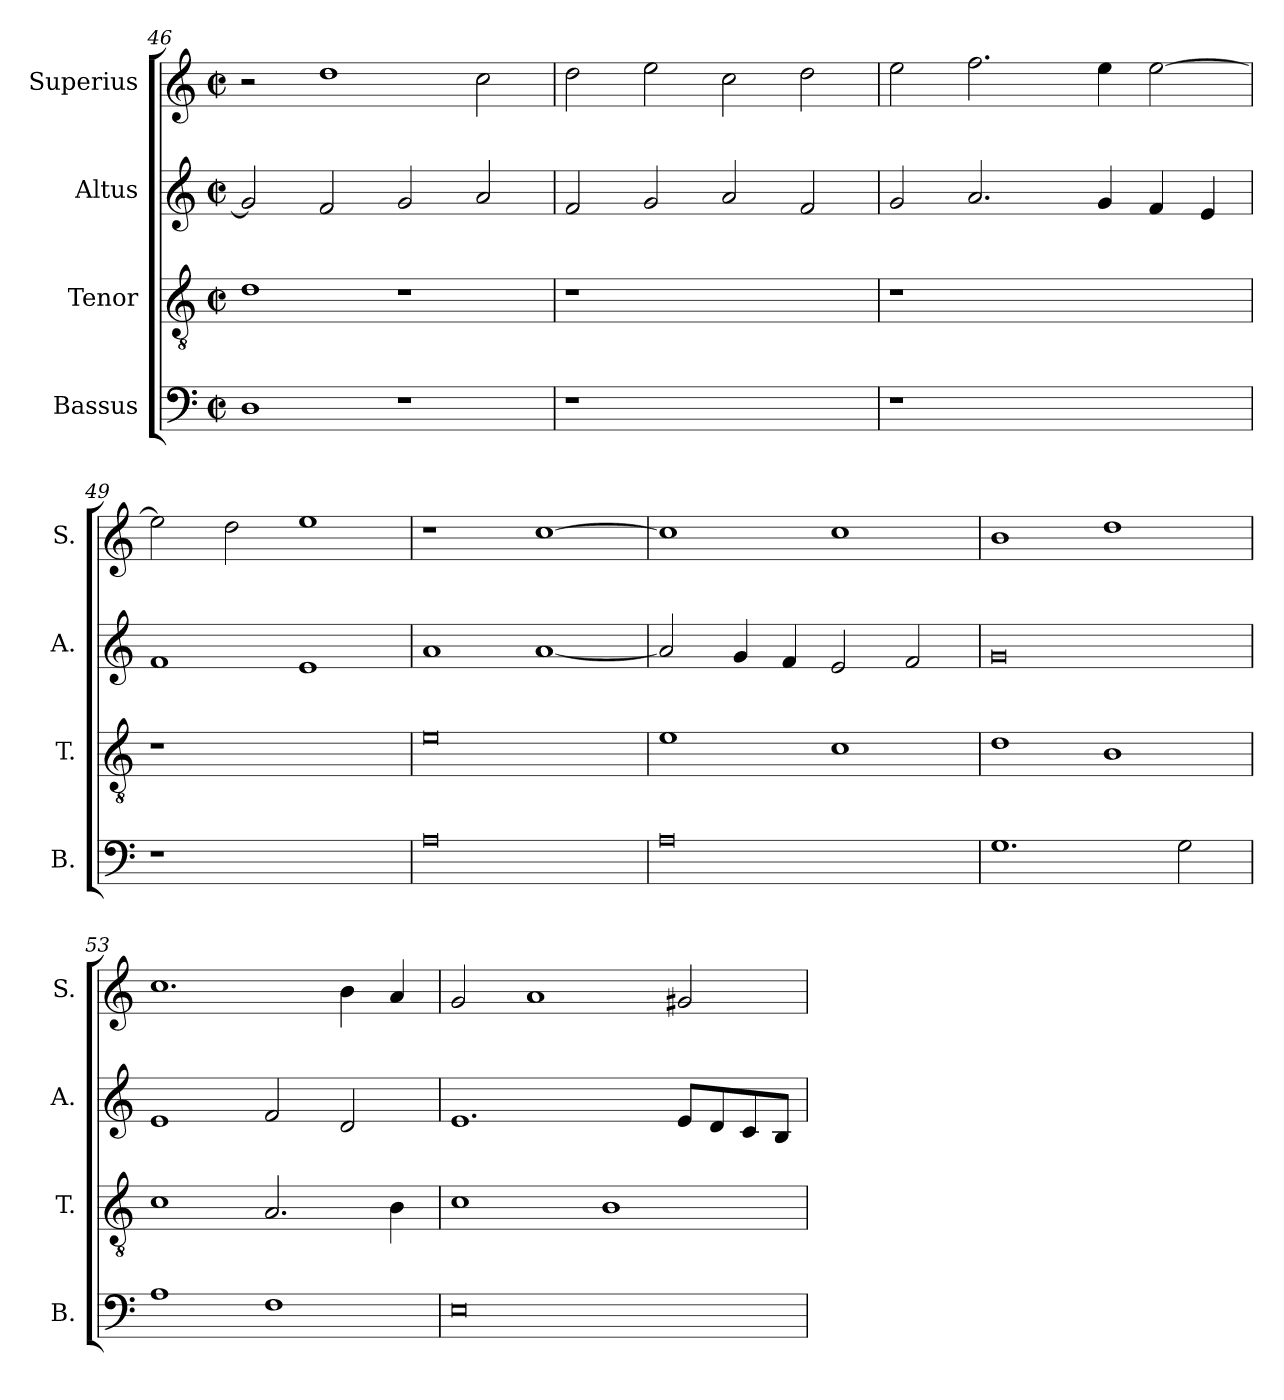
**kern	**kern	**kern	**kern
*part4	*part3	*part2	*part1
*staff4	*staff3	*staff2	*staff1
*I"Bassus	*I"Tenor	*I"Altus	*I"Superius
*I'B.	*I'T.	*I'A.	*I'S.
*clefF4	*clefGv2	*clefG2	*clefG2
*	*ITrd7c12	*	*
*k[]	*k[]	*k[]	*k[]
*C:	*C:	*C:	*C:
*M2/2	*M2/2	*M2/2	*M2/2
*met(c|)	*met(c|)	*met(c|)	*met(c|)
=46	=46	=46	=46
1Di	1Di	2gi/]	2r
.	.	2fi/	1ddi
1r	1r	2gi/	.
.	.	2ai/	2cci\
!!LO:LB:g=z
=47	=47	=47	=47
!LO:N:vis=1	!LO:N:vis=1	!	!
1r	1r	2fi/	2ddi\
.	.	2gi/	2eei\
1ryy	1ryy	2ai/	2cci\
.	.	2fi/	2ddi\
=48	=48	=48	=48
!LO:N:vis=1	!LO:N:vis=1	!	!
1r	1r	2gi/	2eei\
.	.	2.ai/	2.ffi\
1ryy	1ryy	.	.
.	.	4gi/	4eei\
.	.	4fi/	[>2eei\
.	.	4ei/	.
=49	=49	=49	=49
!LO:N:vis=1	!LO:N:vis=1	!	!
1r	1r	1fi	2eei\]
.	.	.	2ddi\
1ryy	1ryy	1ei	1eei
=50	=50	=50	=50
0Ai	0Ei	1ai	1r
.	.	[<1ai	[>1cci
=51	=51	=51	=51
0Ai	1Ei	2ai/]	1cci]
.	.	4gi/	.
.	.	4fi/	.
.	1Ci	2ei/	1cci
.	.	2fi/	.
!!LO:LB:g=z
=52	=52	=52	=52
1.Gi	1Di	0gi	1bi
.	1BBi	.	1ddi
2Gi\	.	.	.
=53	=53	=53	=53
1Ai	1Ci	1ei	1.cci
1Fi	2.AAi/	2fi/	.
.	.	2di/	4bi\
.	4BBi\	.	4ai/
=54	=54	=54	=54
0Ei	1Ci	1.ei	2gi/
.	.	.	1ai
.	1BBi	.	.
.	.	8ei/L	2g#Xi/
.	.	8di/	.
.	.	8ci/	.
.	.	8Bi/J	.
=	=	=	=
*-	*-	*-	*-
